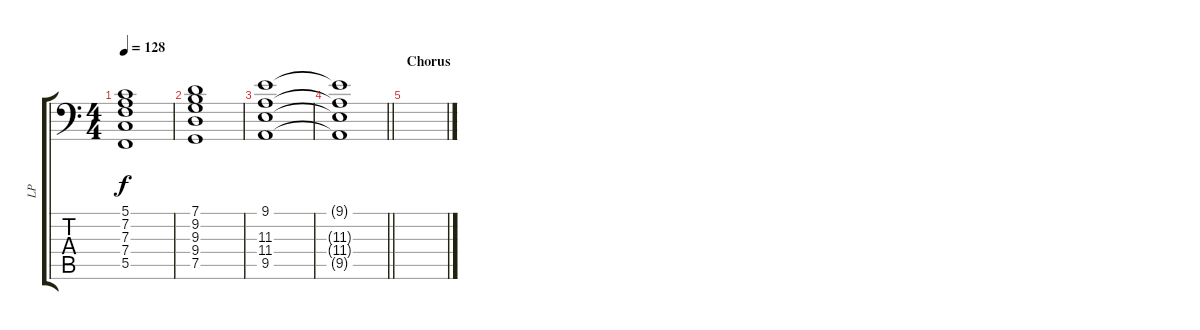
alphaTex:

\track ("LP" "LP") {instrument brightacousticpiano}
\staff {score tabs}
\tuning (G3 D3 Bb2 F2 C2 F1) {hide}
\ts (4 4)
\tempo 128
\clef f4
\ks c
(5.1 7.2 7.3 7.4 5.5).1{dy f} |
(7.1 9.2 9.3 9.4 7.5).1 |
(9.1 11.3 11.4 9.5).1 |
\barLineRight lightlight
(9.1{t} 11.3{t} 11.4{t} 9.5{t}).1 |
\section ("" "Chorus")
